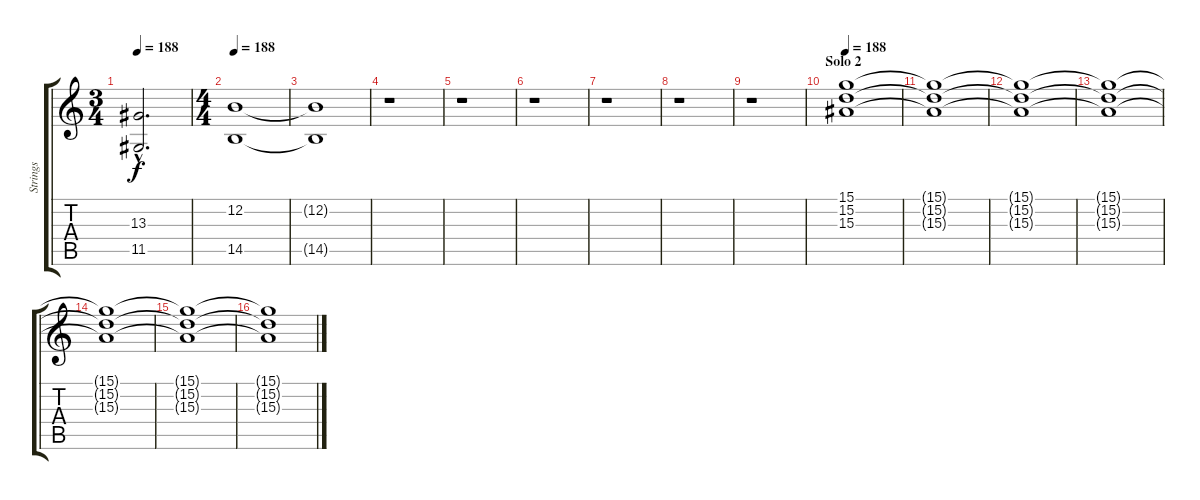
\track ("Strings" "Strings") {instrument stringensemble1}
\staff {score tabs}
\tuning (E4 B3 G3 D3 A2 E2) {hide}
\ts (3 4)
\tempo 188
\clef g2
\ks c
(13.3{hac} 11.5{hac}).2{d dy f} |
\ts (4 4)
\tempo 188
(12.2 14.5).1{volume 12} |
(12.2{t} 14.5{t}).1 |
r.1 |
r.1 |
r.1 |
r.1 |
r.1 |
r.1 |
\section ("" "Solo 2")
\tempo 188
(15.1 15.2 15.3).1{volume 7 instrument churchorgan} |
(15.1{t} 15.2{t} 15.3{t}).1 |
(15.1{t} 15.2{t} 15.3{t}).1 |
(15.1{t} 15.2{t} 15.3{t}).1 |
(15.1{t} 15.2{t} 15.3{t}).1 |
(15.1{t} 15.2{t} 15.3{t}).1 |
(15.1{t} 15.2{t} 15.3{t}).1
